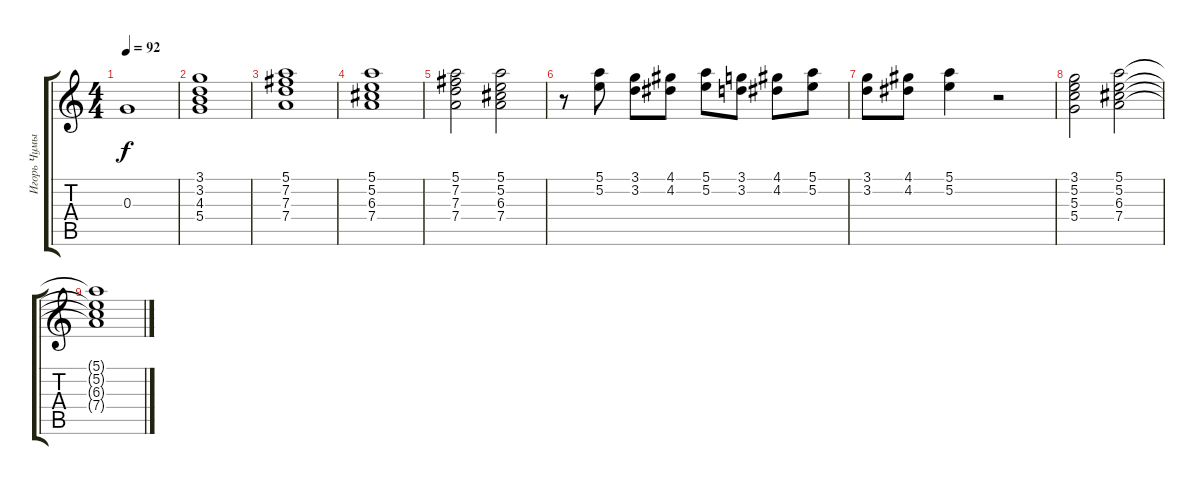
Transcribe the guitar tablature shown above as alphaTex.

\track ("Игорь Чумычкин" "Игорь Чумы") {instrument electricguitarclean}
\staff {score tabs}
\tuning (E4 B3 G3 D3 A2 E2) {hide}
\ts (4 4)
\tempo 92
\clef g2
\ks c
0.3{t}.1{dy f} |
(3.1 3.2 4.3 5.4).1 |
(5.1 7.2 7.3 7.4).1 |
(5.1 5.2 6.3 7.4).1 |
(5.1 7.2 7.3 7.4).2 (5.1 5.2 6.3 7.4).2 |
r.8 (5.1 5.2).8 (3.1 3.2).8 (4.1 4.2).8 (5.1 5.2).8 (3.1 3.2).8 (4.1 4.2).8 (5.1 5.2).8 |
(3.1 3.2).8 (4.1 4.2).8 (5.1 5.2).4 r.2 |
(3.1 5.2 5.3 5.4).2 (5.1 5.2 6.3 7.4).2 |
(5.1{t} 5.2{t} 6.3{t} 7.4{t}).1
